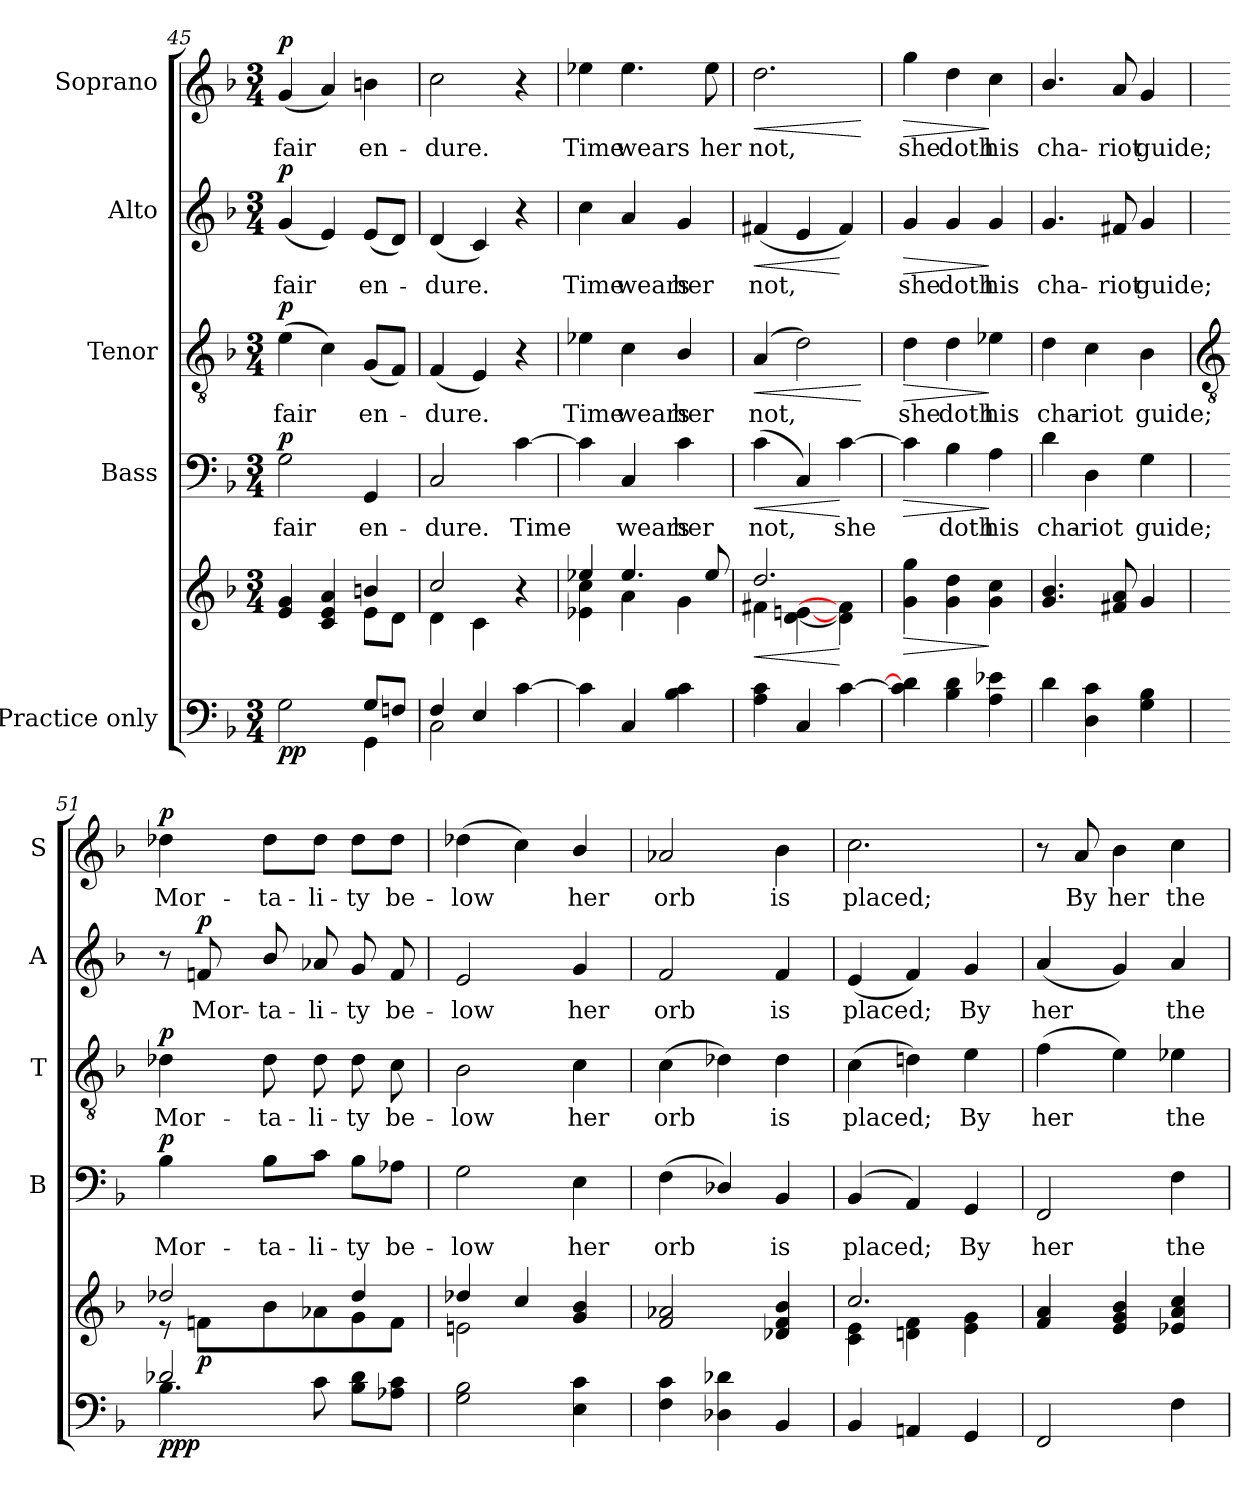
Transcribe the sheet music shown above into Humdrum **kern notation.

**kern	**kern	**dynam	**kern	**text	**dynam	**kern	**text	**dynam	**kern	**text	**dynam	**kern	**text	**dynam
*part5	*part5	*part5	*part4	*part4	*part4	*part3	*part3	*part3	*part2	*part2	*part2	*part1	*part1	*part1
*staff6	*staff5	*staff5/6	*staff4	*staff4	*staff4	*staff3	*staff3	*staff3	*staff2	*staff2	*staff2	*staff1	*staff1	*staff1
*I"Practice only	*	*	*I"Bass	*	*	*I"Tenor	*	*	*I"Alto	*	*	*I"Soprano	*	*
*	*	*	*I'B	*	*	*I'T	*	*	*I'A	*	*	*I'S	*	*
!!LO:LB:g=z
*clefF4	*clefG2	*	*clefF4	*	*	*clefGv2	*	*	*clefG2	*	*	*clefG2	*	*
*k[b-]	*k[b-]	*	*k[b-]	*	*	*k[b-]	*	*	*k[b-]	*	*	*k[b-]	*	*
*F:	*F:	*	*F:	*	*	*F:	*	*	*F:	*	*	*F:	*	*
*M3/4	*M3/4	*	*M3/4	*	*	*M3/4	*	*	*M3/4	*	*	*M3/4	*	*
=45	=45	=45	=45	=45	=45	=45	=45	=45	=45	=45	=45	=45	=45	=45
*^	*^	*	*	*	*	*	*	*	*	*	*	*	*	*
!	!	!	!	!LO:DY:b=2	!	!LO:LY:b	!	!	!LO:LY:b	!	!	!LO:LY:b	!	!	!LO:LY:b	!
!	!	!	!	!LO:DY:n=1:b	!	!	!LO:DY:b	!	!	!LO:DY:b	!	!	!LO:DY:b	!	!	!LO:DY:b
2ryy	2G\	4e/ 4g/	2ryy	p p	2G\	fair	p	(>4e\	fair	p	(<4g/	fair	p	(<4g/	fair	p
.	.	4c/ 4e/ 4a/	.	.	.	.	.	4c\)	.	.	4e/)	.	.	4a/)	.	.
!	!	!	!	!	!	!LO:LY:b	!	!	!LO:LY:b	!	!	!LO:LY:b	!	!	!LO:LY:b	!
8G/L	4GG\	4bn/	8e\L	.	4GG/	en-	.	(<8G/L	en-	.	(<8e/L	en-	.	4bn\	en-	.
8Fn/J	.	.	8d\J	.	.	.	.	8F/J)	.	.	8d/J)	.	.	.	.	.
=46	=46	=46	=46	=46	=46	=46	=46	=46	=46	=46	=46	=46	=46	=46	=46	=46
!	!	!	!	!	!	!LO:LY:b	!	!	!LO:LY:b	!	!	!LO:LY:b	!	!	!LO:LY:b	!
4F/	2C\	2cc/	4d\	.	2C/	-dure.	.	(<4F/	dure.	.	(<4d/	dure.	.	2cc\	-dure.	.
4E/	.	.	4c\	.	.	.	.	4E/)	.	.	4c/)	.	.	.	.	.
!	!	!	!	!	!	!LO:LY:b	!	!	!	!	!	!	!	!	!	!
[4c\	4ryy	4r	4ryy	.	[4c\	Time	.	4r	.	.	4r	.	.	4r	.	.
=47	=47	=47	=47	=47	=47	=47	=47	=47	=47	=47	=47	=47	=47	=47	=47	=47
!	!	!	!	!	!	!	!	!	!LO:LY:b	!	!	!LO:LY:b	!	!	!LO:LY:b	!
4c\]	2.ryy	4ee-X/	4e-X\ 4cc\	.	4c\]	.	.	4e-X\	Time	.	4cc\	Time	.	4ee-X\	Time	.
!	!	!	!	!	!	!LO:LY:b	!	!	!LO:LY:b	!	!	!LO:LY:b	!	!	!LO:LY:b	!
4C/	.	4.ee-/	4a\	.	4C/	wears	.	4c\	wears	.	4a/	wears	.	4.ee-\	wears	.
!	!	!	!	!	!	!LO:LY:b	!	!	!LO:LY:b	!	!	!LO:LY:b	!	!	!	!
4B-\ 4c\	.	.	4g\	.	4c\	her	.	4B-/	her	.	4g/	her	.	.	.	.
!	!	!	!	!	!	!	!	!	!	!	!	!	!	!	!LO:LY:b	!
.	.	8ee-/	.	.	.	.	.	.	.	.	.	.	.	8ee-\	her	.
=48	=48	=48	=48	=48	=48	=48	=48	=48	=48	=48	=48	=48	=48	=48	=48	=48
!	!	!	!	!LO:HP:b	!	!LO:LY:b	!LO:HP:b	!	!LO:LY:b	!LO:HP:b	!	!LO:LY:b	!LO:HP:b	!	!LO:LY:b	!LO:HP:b
4A\ 4c\	2.ryy	2.dd/	4f#X\	<	(4c\	not,	<	(<4A/	not,	<	(<4f#X/	not,	<	2.dd\	not,	<
4C/	.	.	[4d\ [4en\	.	4C/)	.	.	2d\)	.	.	4e/	.	.	.	.	.
!	!	!	!	!	!	!LO:LY:b	!	!	!	!	!	!	!	!	!	!
[4c\	.	.	4d\] 4f#\]	[	[4c\	she	[	.	.	.	4f#/)	.	[	.	.	.
*v	*v	*	*	*	*	*	*	*	*	*	*	*	*	*	*	*
*	*v	*v	*	*	*	*	*	*	*	*	*	*	*	*	*
.	.	.	.	.	.	.	.	[	.	.	.	.	.	[
=49	=49	=49	=49	=49	=49	=49	=49	=49	=49	=49	=49	=49	=49	=49
*^	*	*	*	*	*	*	*	*	*	*	*	*	*	*
!	!	!	!LO:HP:b	!	!	!LO:HP:b	!	!LO:LY:b	!LO:HP:b	!	!LO:LY:b	!LO:HP:b	!	!LO:LY:b	!LO:HP:b
*	*	*^	*	*	*	*	*	*	*	*	*	*	*	*	*
4c\] 4d\]	2.ryy	4g\ 4gg\	2.ryy	>	4c\]	.	>	4d\	she	>	4g/	she	>	4gg\	she	>
!	!	!	!	!	!	!LO:LY:b	!	!	!LO:LY:b	!	!	!LO:LY:b	!	!	!LO:LY:b	!
4B-\ 4d\	.	4g\ 4dd\	.	.	4B-\	doth	.	4d\	doth	.	4g/	doth	.	4dd\	doth	.
!	!	!	!	!	!	!LO:LY:b	!	!	!LO:LY:b	!	!	!LO:LY:b	!	!	!LO:LY:b	!
4A\ 4e-X\	.	4g\ 4cc\	.	]	4A\	his	]	4e-X\	his	]	4g/	his	]	4cc\	his	]
=50	=50	=50	=50	=50	=50	=50	=50	=50	=50	=50	=50	=50	=50	=50	=50	=50
!	!	!	!	!	!	!LO:LY:b	!	!	!LO:LY:b	!	!	!LO:LY:b	!	!	!LO:LY:b	!
4d\	2.ryy	4.g/ 4.b-/	2.ryy	.	4d\	cha-	.	4d\	cha-	.	4.g/	cha-	.	4.b-/	cha-	.
!	!	!	!	!	!	!LO:LY:b	!	!	!LO:LY:b	!	!	!	!	!	!	!
4D\ 4c\	.	.	.	.	4D\	-riot	.	4c\	-riot	.	.	.	.	.	.	.
!	!	!	!	!	!	!	!	!	!	!	!	!LO:LY:b	!	!	!LO:LY:b	!
.	.	8f#X/ 8a/	.	.	.	.	.	.	.	.	8f#X/	-riot	.	8a/	-riot	.
!	!	!	!	!	!	!LO:LY:b	!	!	!LO:LY:b	!	!	!LO:LY:b	!	!	!LO:LY:b	!
4G\ 4B-\	.	4g/	.	.	4G\	guide;	.	4B-\	guide;	.	4g/	guide;	.	4g/	guide;	.
!!LO:LB:g=z
=51	=51	=51	=51	=51	=51	=51	=51	=51	=51	=51	=51	=51	=51	=51	=51	=51
*	*	*	*	*	*	*	*	*clefGv2	*	*	*	*	*	*	*	*
*	*	*	*	*	*^	*	*	*	*	*	*	*	*	*	*	*
!	!	!	!	!LO:DY:b=2	!	!LO:N:vis=1	!LO:LY:b	!	!	!LO:LY:b	!	!	!	!	!	!LO:LY:b	!
!	!	!	!	!LO:DY:n=1:b=2	!	!	!	!	!	!	!	!	!	!	!	!	!
!	!	!	!	!LO:DY:n=2:b	!	!	!	!LO:DY:b	!	!	!LO:DY:b	!	!	!	!	!	!LO:DY:b
2d-X/	4.B-\	2dd-X/	8r	p p p	4B-\	2.ryy	Mor-	p	4d-X\	Mor-	p	8r	.	.	4dd-X\	Mor-	p
!	!	!	!	!LO:DY:n=3:b	!	!	!	!	!	!	!	!	!LO:LY:b	!LO:DY:b	!	!	!
.	.	.	8fn\L	p	.	.	.	.	.	.	.	8fn/	Mor-	p	.	.	.
!	!	!	!	!	!	!	!LO:LY:b	!	!	!LO:LY:b	!	!	!LO:LY:b	!	!	!LO:LY:b	!
.	.	.	8b-\	.	8B-\L	.	-ta-	.	8d-\	-ta-	.	8b-/	-ta-	.	8dd-\L	-ta-	.
!	!	!	!	!	!	!	!LO:LY:b	!	!	!LO:LY:b	!	!	!LO:LY:b	!	!	!LO:LY:b	!
.	8c\	.	8a-X\	.	8c\J	.	-li-	.	8d-\	-li-	.	8a-X/	-li-	.	8dd-\J	-li-	.
!	!	!	!	!	!	!	!LO:LY:b	!	!	!LO:LY:b	!	!	!LO:LY:b	!	!	!LO:LY:b	!
4ryy	8B-\ 8d-\L	4dd-/	8g\	.	8B-\L	.	-ty	.	8d-\	-ty	.	8g/	-ty	.	8dd-\L	-ty	.
!	!	!	!	!	!	!	!LO:LY:b	!	!	!LO:LY:b	!	!	!LO:LY:b	!	!	!LO:LY:b	!
.	8A-X\ 8c\J	.	8f\J	.	8A-X\J	.	be-	.	8c\	be-	.	8f/	be-	.	8dd-\J	be-	.
=52	=52	=52	=52	=52	=52	=52	=52	=52	=52	=52	=52	=52	=52	=52	=52	=52	=52
!	!	!	!	!	!	!LO:N:vis=1	!LO:LY:b	!	!	!LO:LY:b	!	!	!LO:LY:b	!	!	!LO:LY:b	!
2G\ 2B-\	2.ryy	4dd-X/	2en\	.	2G\	2.ryy	-low	.	2B-\	-low	.	2e/	-low	.	(>4dd-X\	-low	.
.	.	4cc/	.	.	.	.	.	.	.	.	.	.	.	.	4cc\)	.	.
!	!	!	!	!	!	!	!LO:LY:b	!	!	!LO:LY:b	!	!	!LO:LY:b	!	!	!LO:LY:b	!
4E\ 4c\	.	4g/ 4b-/	4ryy	.	4E\	.	her	.	4c\	her	.	4g/	her	.	4b-/	her	.
=53	=53	=53	=53	=53	=53	=53	=53	=53	=53	=53	=53	=53	=53	=53	=53	=53	=53
!	!	!	!	!	!	!LO:N:vis=1	!LO:LY:b	!	!	!LO:LY:b	!	!	!LO:LY:b	!	!	!LO:LY:b	!
4F\ 4c\	2.ryy	2f/ 2a-X/	2.ryy	.	(<4F\	2.ryy	orb	.	(>4c\	orb	.	2f/	orb	.	2a-X/	orb	.
4D-X\ 4d-X\	.	.	.	.	4D-X/)	.	.	.	4d-X\)	.	.	.	.	.	.	.	.
!	!	!	!	!	!	!	!LO:LY:b	!	!	!LO:LY:b	!	!	!LO:LY:b	!	!	!LO:LY:b	!
4BB-/	.	4d-X/ 4f/ 4b-/	.	.	4BB-/	.	is	.	4d-\	is	.	4f/	is	.	4b-\	is	.
=54	=54	=54	=54	=54	=54	=54	=54	=54	=54	=54	=54	=54	=54	=54	=54	=54	=54
!	!	!	!	!	!	!LO:N:vis=1	!LO:LY:b	!	!	!LO:LY:b	!	!	!LO:LY:b	!	!	!LO:LY:b	!
4BB-/	2.ryy	2.cc/	4c\ 4e\	.	(<4BB-/	2.ryy	placed;	.	(>4c\	placed;	.	(<4e/	placed;	.	2.cc\	placed;	.
4AAn/	.	.	4dn\ 4f\	.	4AA/)	.	.	.	4dn\)	.	.	4f/)	.	.	.	.	.
!	!	!	!	!	!	!	!LO:LY:b	!	!	!LO:LY:b	!	!	!LO:LY:b	!	!	!	!
4GG/	.	.	4e\ 4g\	.	4GG/	.	By	.	4e\	By	.	4g/	By	.	.	.	.
=55	=55	=55	=55	=55	=55	=55	=55	=55	=55	=55	=55	=55	=55	=55	=55	=55	=55
!	!	!	!	!	!	!LO:N:vis=1	!LO:LY:b	!	!	!LO:LY:b	!	!	!LO:LY:b	!	!	!	!
2FF/	2.ryy	4f/ 4a/	2.ryy	.	2FF/	2.ryy	her	.	(>4f\	her	.	(<4a/	her	.	8r	.	.
!	!	!	!	!	!	!	!	!	!	!	!	!	!	!	!	!LO:LY:b	!
.	.	.	.	.	.	.	.	.	.	.	.	.	.	.	8a/	By	.
!	!	!	!	!	!	!	!	!	!	!	!	!	!	!	!	!LO:LY:b	!
.	.	4e/ 4g/ 4b-/	.	.	.	.	.	.	4e\)	.	.	4g/)	.	.	4b-\	her	.
!	!	!	!	!	!	!	!LO:LY:b	!	!	!LO:LY:b	!	!	!LO:LY:b	!	!	!LO:LY:b	!
4F\	.	4e-X/ 4a/ 4cc/	.	.	4F\	.	the	.	4e-X\	the	.	4a/	the	.	4cc\	the	.
*v	*v	*	*	*	*v	*v	*	*	*	*	*	*	*	*	*	*	*
*	*v	*v	*	*	*	*	*	*	*	*	*	*	*	*	*
=	=	=	=	=	=	=	=	=	=	=	=	=	=	=
*-	*-	*-	*-	*-	*-	*-	*-	*-	*-	*-	*-	*-	*-	*-
